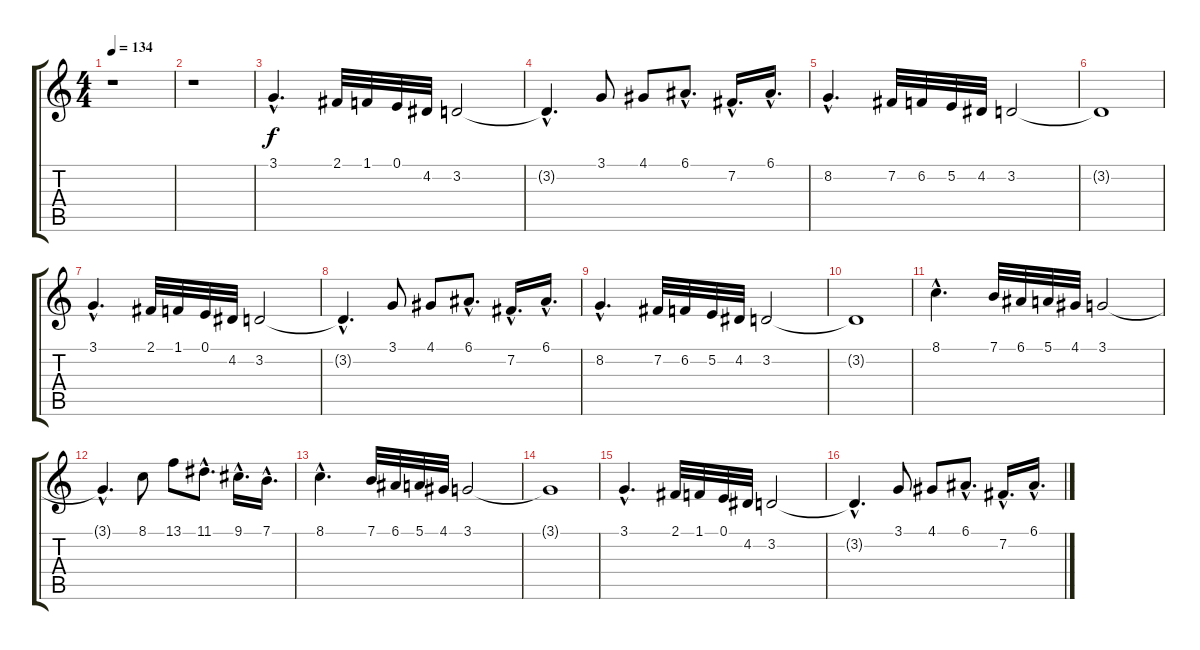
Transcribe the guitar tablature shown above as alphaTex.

\track "" {instrument tremolostrings}
\staff {score tabs}
\tuning (E4 B3 G3 D3 A2 E2) {hide}
\ts (4 4)
\tempo 134
\clef g2
\ks c
r.1{dy f} |
r.1 |
3.1{hac}.4{d volume 14} 2.1.32 1.1.32 0.1.32 4.2.32 3.2.2 |
3.2{hac t}.4{d} 3.1.8{volume 14} 4.1.8 6.1{hac}.8{d} 7.2{hac}.16{d} 6.1{hac}.16{d} |
8.2{hac}.4{d} 7.2.32 6.2.32 5.2.32 4.2.32 3.2.2 |
3.2{t}.1 |
3.1{hac}.4{d volume 14} 2.1.32 1.1.32 0.1.32 4.2.32 3.2.2 |
3.2{hac t}.4{d} 3.1.8{volume 14} 4.1.8 6.1{hac}.8{d} 7.2{hac}.16{d} 6.1{hac}.16{d} |
8.2{hac}.4{d} 7.2.32 6.2.32 5.2.32 4.2.32 3.2.2 |
3.2{t}.1 |
8.1{hac}.4{d volume 14} 7.1.32 6.1.32 5.1.32 4.1.32 3.1.2 |
3.1{hac t}.4{d} 8.1.8{volume 14} 13.1.8 11.1{hac}.8{d} 9.1{hac}.16{d} 7.1{hac}.16{d} |
8.1{hac}.4{d} 7.1.32 6.1.32 5.1.32 4.1.32 3.1.2 |
3.1{t}.1 |
3.1{hac}.4{d volume 14} 2.1.32 1.1.32 0.1.32 4.2.32 3.2.2 |
3.2{hac t}.4{d} 3.1.8{volume 14} 4.1.8 6.1{hac}.8{d} 7.2{hac}.16{d} 6.1{hac}.16{d}
